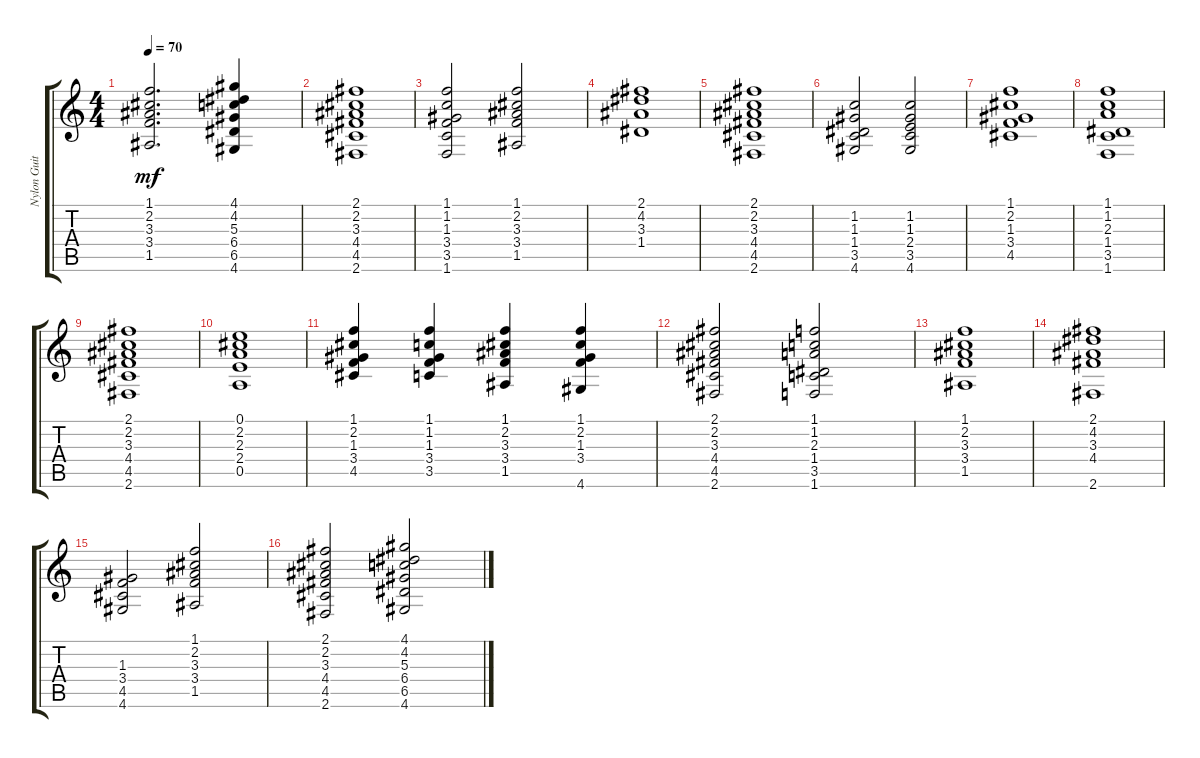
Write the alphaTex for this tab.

\track ("Nylon Guitar" "Nylon Guit") {instrument acousticguitarnylon}
\staff {score tabs}
\tuning (E4 B3 G3 D3 A2 E2) {hide}
\ts (4 4)
\tempo 70
\clef g2
\ks c
(1.1 2.2 3.3 3.4 1.5).2{d dy mf} (4.1 4.2 5.3 6.4 6.5 4.6).4 |
(2.1 2.2 3.3 4.4 4.5 2.6).1 |
(1.1 1.2 1.3 3.4 3.5 1.6).2 (1.1 2.2 3.3 3.4 1.5).2 |
(2.1 4.2 3.3 1.4).1 |
(2.1 2.2 3.3 4.4 4.5 2.6).1 |
(1.2 1.3 1.4 3.5 4.6).2 (1.2 1.3 2.4 3.5 4.6).2 |
(1.1 2.2 1.3 3.4 4.5).1 |
(1.1 1.2 2.3 1.4 3.5 1.6).1 |
(2.1 2.2 3.3 4.4 4.5 2.6).1 |
(0.1 2.2 2.3 2.4 0.5).1 |
(1.1 2.2 1.3 3.4 4.5).4 (1.1 1.2 1.3 3.4 3.5).4 (1.1 2.2 3.3 3.4 1.5).4 (1.1 2.2 1.3 3.4 4.6).4 |
(2.1 2.2 3.3 4.4 4.5 2.6).2 (1.1 1.2 2.3 1.4 3.5 1.6).2 |
(1.1 2.2 3.3 3.4 1.5).1 |
(2.1 4.2 3.3 4.4 2.6).1 |
(1.3 3.4 4.5 4.6).2 (1.1 2.2 3.3 3.4 1.5).2 |
(2.1 2.2 3.3 4.4 4.5 2.6).2 (4.1 4.2 5.3 6.4 6.5 4.6).2
